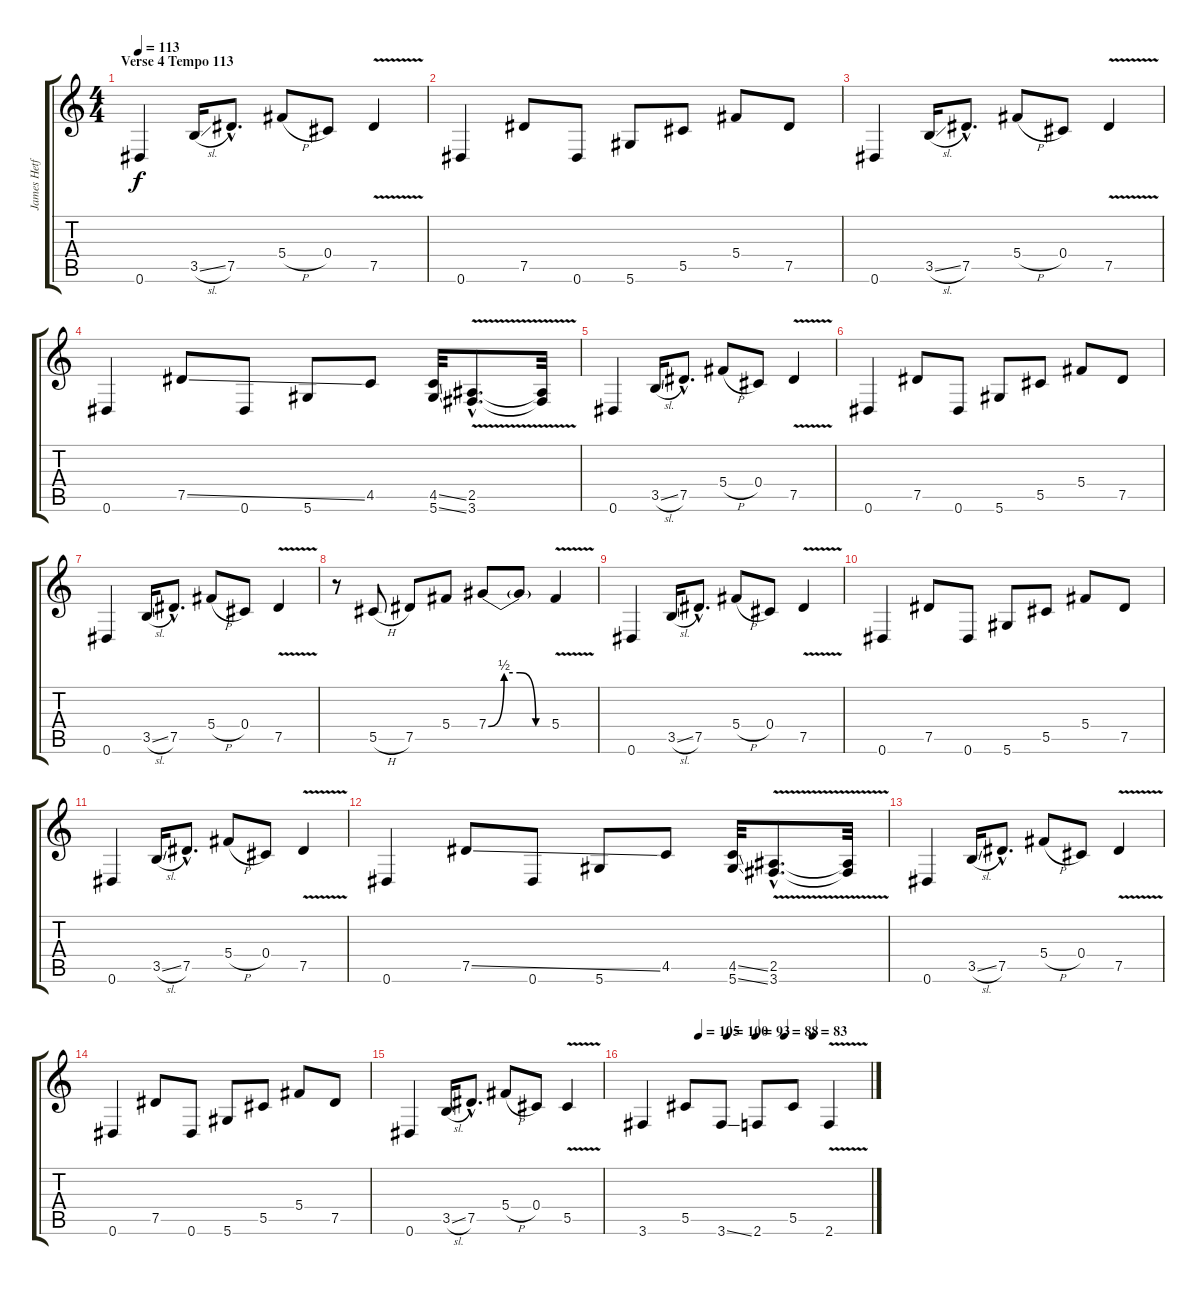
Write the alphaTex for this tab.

\track ("James Hetfield Clean" "James Hetf") {instrument electricguitarjazz}
\staff {score tabs}
\tuning (Eb4 Bb3 Gb3 Db3 Ab2 Eb2) {hide}
\ts (4 4)
\section ("" "Verse 4 Tempo 113")
\tempo 113
\clef g2
\ks c
0.6.4{dy f} 3.5{sl}.16 7.5{hac}.8{d} 5.4{h}.8 0.4.8 7.5{v}.4 |
0.6.4 7.5.8 0.6.8 5.6.8 5.5.8 5.4.8 7.5.8 |
0.6.4 3.5{sl}.16 7.5{hac}.8{d} 5.4{h}.8 0.4.8 7.5{v}.4 |
0.6.4 7.5{ss}.8 0.6.8 5.6.8 4.5.8 (4.5{ss} 5.6{ss}).32 (2.5{v hac} 3.6{v hac}).8{d} (2.5{t} 3.6{t}).32 |
0.6.4 3.5{sl}.16 7.5{hac}.8{d} 5.4{h}.8 0.4.8 7.5{v}.4 |
0.6.4 7.5.8 0.6.8 5.6.8 5.5.8 5.4.8 7.5.8 |
0.6.4 3.5{sl}.16 7.5{hac}.8{d} 5.4{h}.8 0.4.8 7.5{v}.4 |
r.8 5.5{h}.8 7.5.8 5.4.8 7.4{be (custom 0 0 15 2 30 2 45 0 60 0)}.8 7.4{t}.8 5.4{v}.4 |
0.6.4 3.5{sl}.16 7.5{hac}.8{d} 5.4{h}.8 0.4.8 7.5{v}.4 |
0.6.4 7.5.8 0.6.8 5.6.8 5.5.8 5.4.8 7.5.8 |
0.6.4 3.5{sl}.16 7.5{hac}.8{d} 5.4{h}.8 0.4.8 7.5{v}.4 |
0.6.4 7.5{ss}.8 0.6.8 5.6.8 4.5.8 (4.5{ss} 5.6{ss}).32 (2.5{v hac} 3.6{v hac}).8{d} (2.5{t} 3.6{t}).32 |
0.6.4 3.5{sl}.16 7.5{hac}.8{d} 5.4{h}.8 0.4.8 7.5{v}.4 |
0.6.4 7.5.8 0.6.8 5.6.8 5.5.8 5.4.8 7.5.8 |
0.6.4 3.5{sl}.16 7.5{hac}.8{d} 5.4{h}.8 0.4.8 5.5{v}.4 |
\tempo (105 0.25)
\tempo (100 0.375)
\tempo (93 0.5)
\tempo (88 0.625)
\tempo (83 0.75)
3.6.4 5.5.8 3.6{ss}.8 2.6.8 5.5.8 2.6{v}.4
